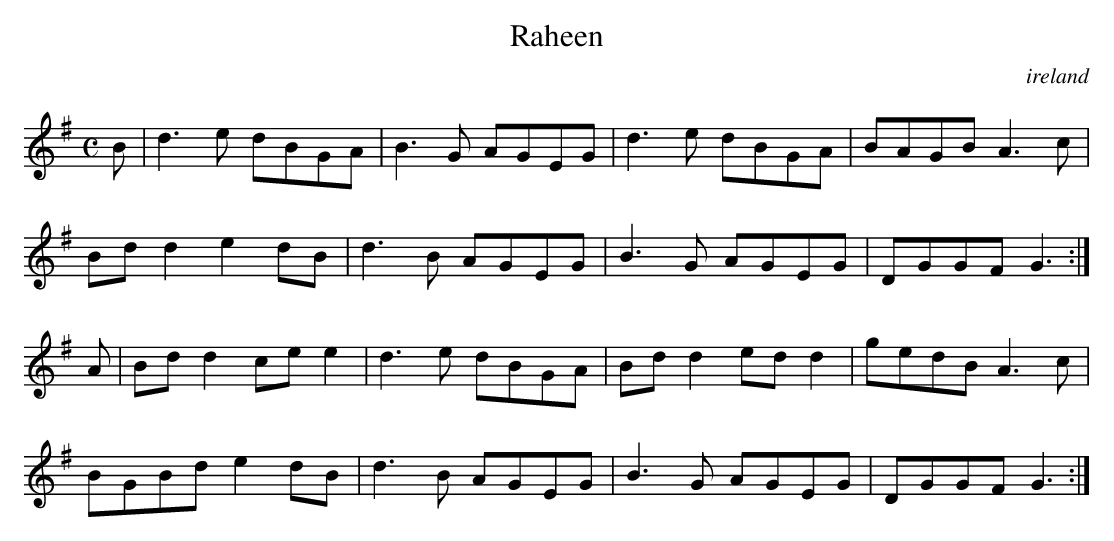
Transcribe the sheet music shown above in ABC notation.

X:1
T:Raheen
O:ireland
M:C
L:1/8
K:G Major
B|d3e dBGA|B3G AGEG|d3e dBGA|BAGB A3c|!
Bdd2 e2dB|d3B AGEG|B3G AGEG|DGGF G3:|!
A|Bdd2 cee2|d3e dBGA|Bdd2 edd2|gedB A3c|!
BGBd e2dB|d3B AGEG|B3G AGEG|DGGF G3:|!
